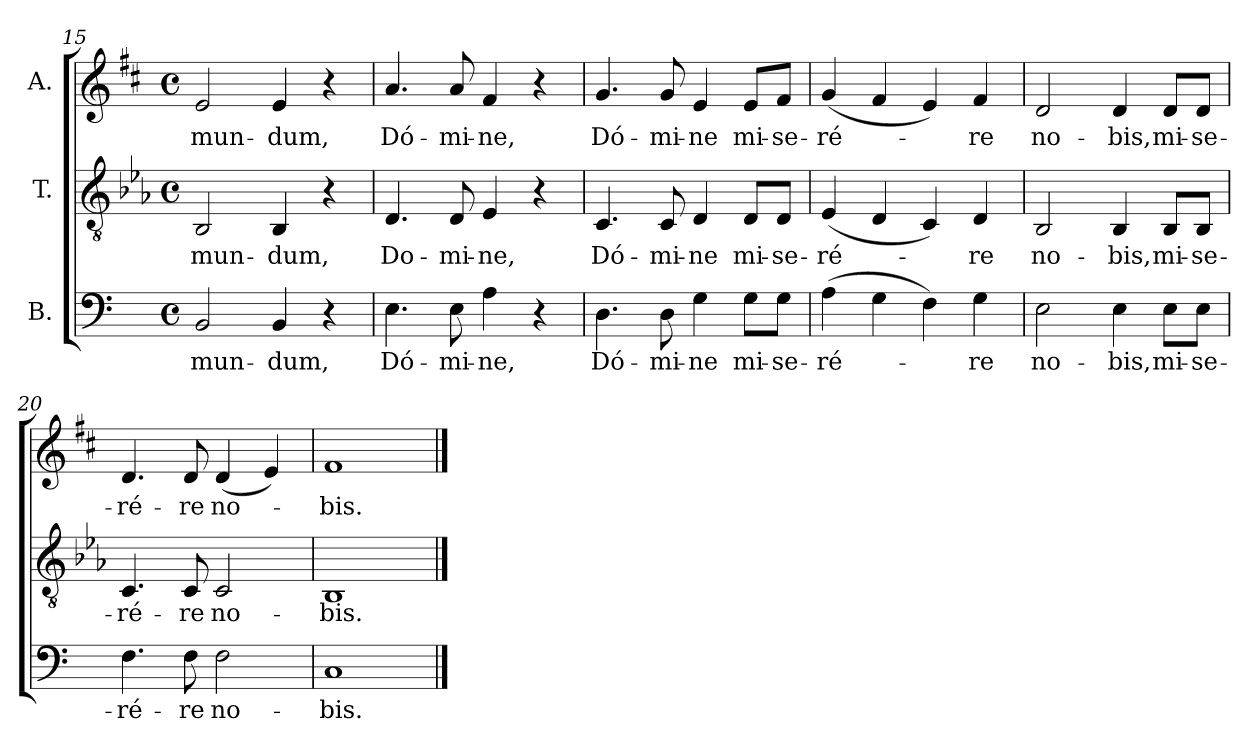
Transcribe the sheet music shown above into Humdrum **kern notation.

**kern	**text	**kern	**text	**kern	**text
*part3	*part3	*part2	*part2	*part1	*part1
*staff3	*staff3	*staff2	*staff2	*staff1	*staff1
*I"B.	*	*I"T.	*	*I"A.	*
*clefF4	*	*clefGv2	*	*clefG2	*
*	*	*ITrd2c3	*	*ITrd1c2	*
*k[]	*	*k[]	*	*k[]	*
*C:	*	*C:	*	*C:	*
*M4/4	*	*M4/4	*	*M4/4	*
*met(c)	*	*met(c)	*	*met(c)	*
=15	=15	=15	=15	=15	=15
!	!LO:LY:b:color=#000000	!	!	!	!
!	!	!	!LO:LY:b:color=#000000	!	!
!	!	!	!	!	!LO:LY:b:color=#000000
2BBi/	mun-	2GGi/	mun-	2di/	mun-
!	!LO:LY:b:color=#000000	!	!	!	!
!	!	!	!LO:LY:b:color=#000000	!	!
!	!	!	!	!	!LO:LY:b:color=#000000
4BBi/	-dum,	4GGi/	-dum,	4di/	-dum,
4r	.	4r	.	4r	.
=16	=16	=16	=16	=16	=16
!	!LO:LY:b:color=#000000	!	!	!	!
!	!	!	!LO:LY:b:color=#000000	!	!
!	!	!	!	!	!LO:LY:b:color=#000000
4.Ei\	Dó-	4.BBi/	Do-	4.gi/	Dó-
!	!LO:LY:b:color=#000000	!	!	!	!
!	!	!	!LO:LY:b:color=#000000	!	!
!	!	!	!	!	!LO:LY:b:color=#000000
8Ei\	-mi-	8BBi/	-mi-	8gi/	-mi-
!	!LO:LY:b:color=#000000	!	!	!	!
!	!	!	!LO:LY:b:color=#000000	!	!
!	!	!	!	!	!LO:LY:b:color=#000000
4Ai\	-ne,	4Ci/	-ne,	4ei/	-ne,
4r	.	4r	.	4r	.
!!LO:LB:g=z
=17	=17	=17	=17	=17	=17
!	!LO:LY:b:color=#000000	!	!	!	!
!	!	!	!LO:LY:b:color=#000000	!	!
!	!	!	!	!	!LO:LY:b:color=#000000
4.Di\	Dó-	4.AAi/	Dó-	4.fi/	Dó-
!	!LO:LY:b:color=#000000	!	!	!	!
!	!	!	!LO:LY:b:color=#000000	!	!
!	!	!	!	!	!LO:LY:b:color=#000000
8Di\	-mi-	8AAi/	-mi-	8fi/	-mi-
!	!LO:LY:b:color=#000000	!	!	!	!
!	!	!	!LO:LY:b:color=#000000	!	!
!	!	!	!	!	!LO:LY:b:color=#000000
4Gi\	-ne	4BBi/	-ne	4di/	-ne
!	!LO:LY:b:color=#000000	!	!	!	!
!	!	!	!LO:LY:b:color=#000000	!	!
!	!	!	!	!	!LO:LY:b:color=#000000
8Gi\L	mi-	8BBi/L	mi-	8di/L	mi-
!	!LO:LY:b:color=#000000	!	!	!	!
!	!	!	!LO:LY:b:color=#000000	!	!
!	!	!	!	!	!LO:LY:b:color=#000000
8Gi\J	-se-	8BBi/J	-se-	8ei/J	-se-
=18	=18	=18	=18	=18	=18
!	!LO:LY:b:color=#000000	!	!	!	!
!	!	!	!LO:LY:b:color=#000000	!	!
!	!	!	!	!	!LO:LY:b:color=#000000
(4Ai\	-ré-	(4Ci/	-ré-	(4fi/	-ré-
4Gi\	.	4BBi/	.	4ei/	.
4Fi\)	.	4AAi/)	.	4di/)	.
!	!LO:LY:b:color=#000000	!	!	!	!
!	!	!	!LO:LY:b:color=#000000	!	!
!	!	!	!	!	!LO:LY:b:color=#000000
4Gi\	-re	4BBi/	-re	4ei/	-re
=19	=19	=19	=19	=19	=19
!	!LO:LY:b:color=#000000	!	!	!	!
!	!	!	!LO:LY:b:color=#000000	!	!
!	!	!	!	!	!LO:LY:b:color=#000000
2Ei\	no-	2GGi/	no-	2ci/	no-
!	!LO:LY:b:color=#000000	!	!	!	!
!	!	!	!LO:LY:b:color=#000000	!	!
!	!	!	!	!	!LO:LY:b:color=#000000
4Ei\	-bis,	4GGi/	-bis,	4ci/	-bis,
!	!LO:LY:b:color=#000000	!	!	!	!
!	!	!	!LO:LY:b:color=#000000	!	!
!	!	!	!	!	!LO:LY:b:color=#000000
8Ei\L	mi-	8GGi/L	mi-	8ci/L	mi-
!	!LO:LY:b:color=#000000	!	!	!	!
!	!	!	!LO:LY:b:color=#000000	!	!
!	!	!	!	!	!LO:LY:b:color=#000000
8Ei\J	-se-	8GGi/J	-se-	8ci/J	-se-
=20	=20	=20	=20	=20	=20
!	!LO:LY:b:color=#000000	!	!	!	!
!	!	!	!LO:LY:b:color=#000000	!	!
!	!	!	!	!	!LO:LY:b:color=#000000
4.Fi\	-ré-	4.AAi/	-ré-	4.ci/	-ré-
!	!LO:LY:b:color=#000000	!	!	!	!
!	!	!	!LO:LY:b:color=#000000	!	!
!	!	!	!	!	!LO:LY:b:color=#000000
8Fi\	-re	8AAi/	-re	8ci/	-re
!	!LO:LY:b:color=#000000	!	!	!	!
!	!	!	!LO:LY:b:color=#000000	!	!
!	!	!	!	!	!LO:LY:b:color=#000000
2Fi\	no-	2AAi/	no-	(4ci/	no-
.	.	.	.	4di/)	.
=21	=21	=21	=21	=21	=21
!	!LO:LY:b:color=#000000	!	!	!	!
!	!	!	!LO:LY:b:color=#000000	!	!
!	!	!	!	!	!LO:LY:b:color=#000000
1Ci	-bis.	1GGi	-bis.	1ei	-bis.
==	==	==	==	==	==
*-	*-	*-	*-	*-	*-
